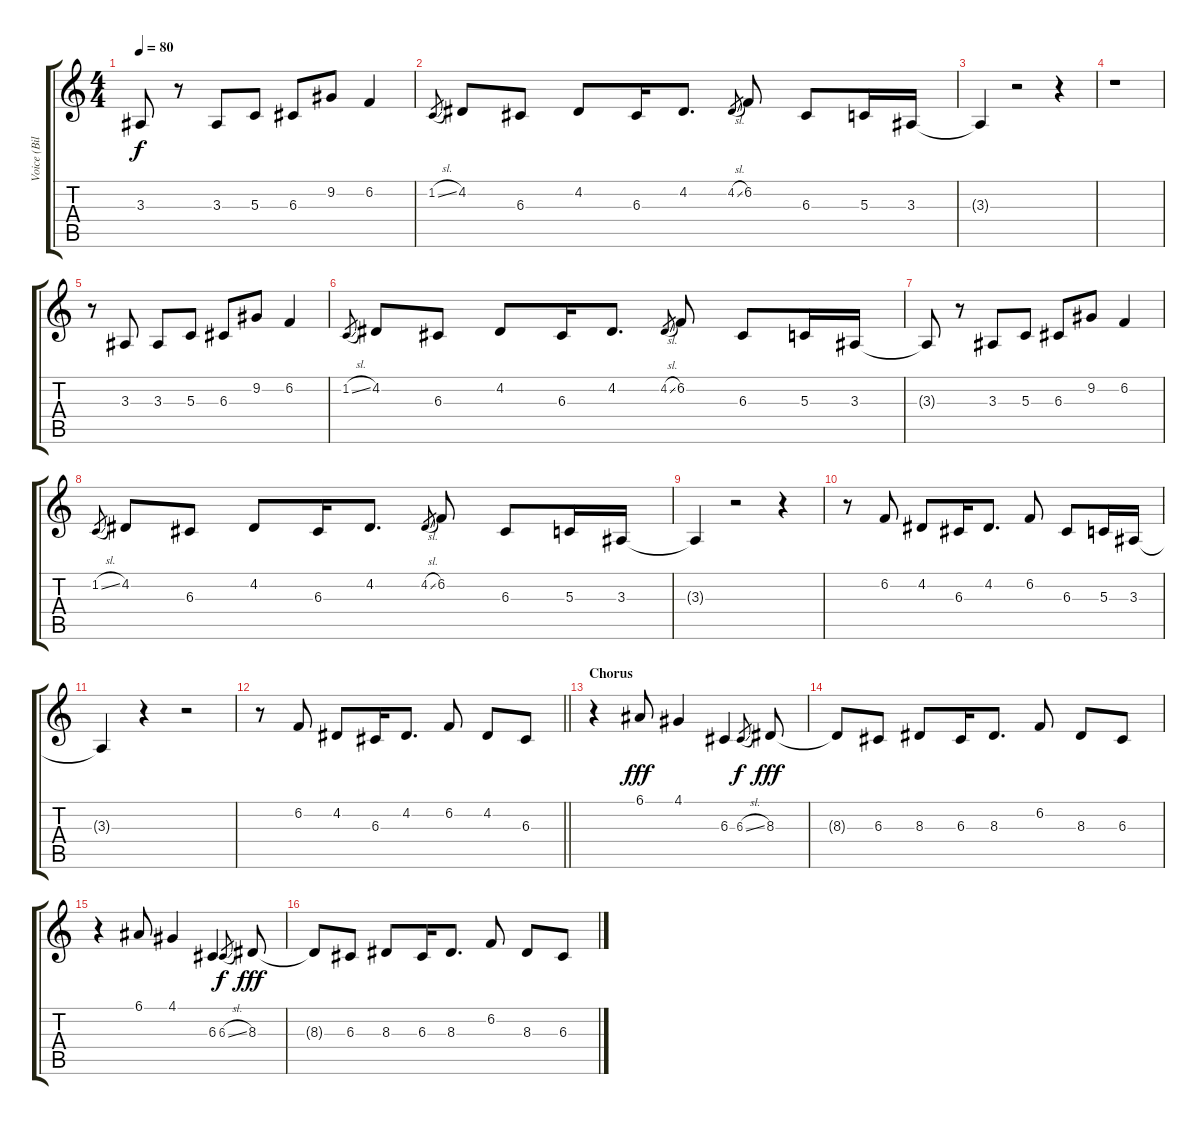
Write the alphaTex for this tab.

\track ("Voice (Billie Joe)" "Voice (Bil") {instrument lead2sawtooth}
\staff {score tabs}
\tuning (E4 B3 G3 D3 A2 E2) {hide}
\ts (4 4)
\tempo 80
\clef g2
\ks c
3.3{t}.8{dy f} r.8 3.3.8 5.3.8 6.3.8 9.2.8 6.2.4 |
1.2{sl}.8{gr} 4.2.8 6.3.8 4.2.8 6.3.16 4.2.8{d} 4.2{sl}.8{gr} 6.2.8 6.3.8 5.3.16 3.3.16 |
3.3{t}.4 r.2 r.4 |
r.1 |
r.8 3.3.8 3.3.8 5.3.8 6.3.8 9.2.8 6.2.4 |
1.2{sl}.8{gr} 4.2.8 6.3.8 4.2.8 6.3.16 4.2.8{d} 4.2{sl}.8{gr} 6.2.8 6.3.8 5.3.16 3.3.16 |
3.3{t}.8 r.8 3.3.8 5.3.8 6.3.8 9.2.8 6.2.4 |
1.2{sl}.8{gr} 4.2.8 6.3.8 4.2.8 6.3.16 4.2.8{d} 4.2{sl}.8{gr} 6.2.8 6.3.8 5.3.16 3.3.16 |
3.3{t}.4 r.2 r.4 |
r.8 6.2.8 4.2.8 6.3.16 4.2.8{d} 6.2.8 6.3.8 5.3.16 3.3.16 |
3.3{t}.4 r.4 r.2 |
\barLineRight lightlight
r.8 6.2.8 4.2.8 6.3.16 4.2.8{d} 6.2.8 4.2.8 6.3.8 |
\section ("" "Chorus")
r.4 6.1.8{dy fff} 4.1.4 6.3.4 6.3{sl}.8{gr dy f} 8.3.8{dy fff} |
8.3{t}.8 6.3.8 8.3.8 6.3.16 8.3.8{d} 6.2.8 8.3.8 6.3.8 |
r.4 6.1.8 4.1.4 6.3.4 6.3{sl}.8{gr dy f} 8.3.8{dy fff} |
8.3{t}.8 6.3.8 8.3.8 6.3.16 8.3.8{d} 6.2.8 8.3.8 6.3.8
